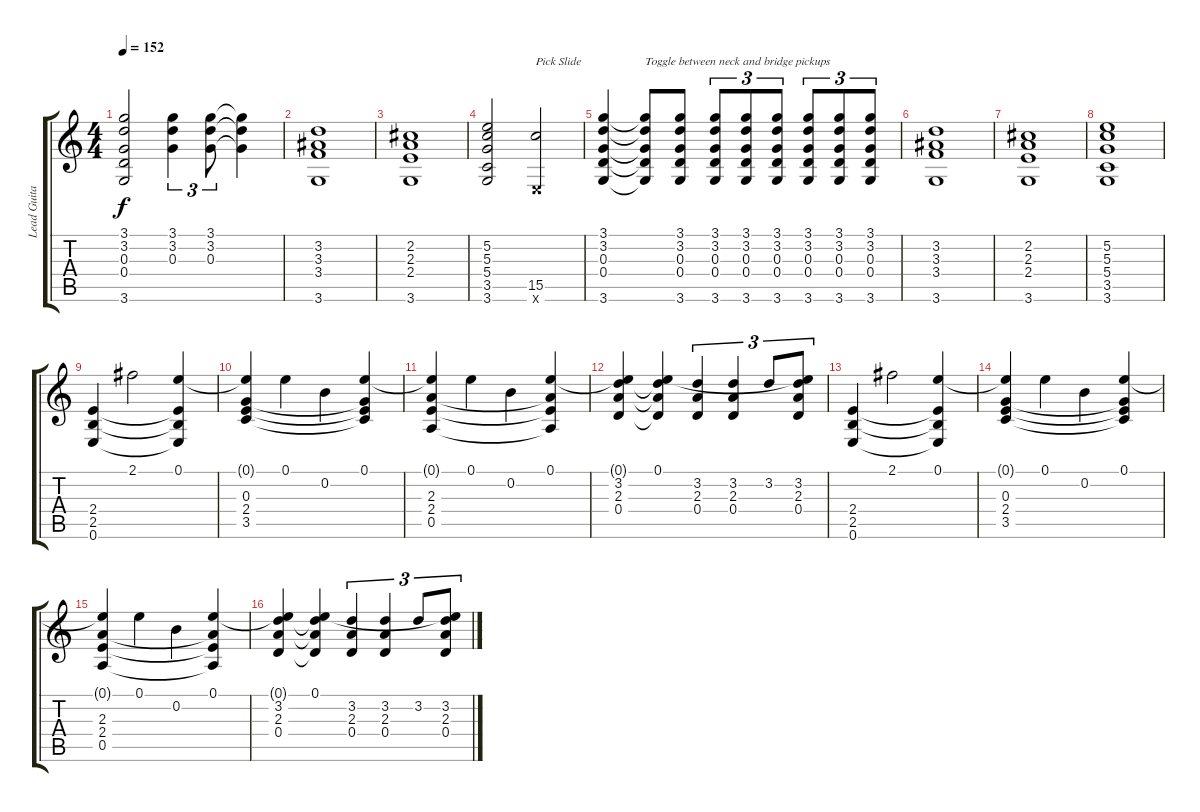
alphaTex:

\track ("Lead Guitar" "Lead Guita") {instrument acousticguitarnylon}
\staff {score tabs}
\tuning (E4 B3 G3 D3 A2 E2) {hide}
\ts (4 4)
\tempo 152
\clef g2
\ks c
(3.1 3.2 0.3 0.4 3.6).2{dy f} (3.1 3.2 0.3).4{tu (3 2)} (3.1 3.2 0.3).8{tu (3 2)} (3.1{t} 3.2{t} 0.3{t}).4 |
(3.2 3.3 3.4 3.6).1 |
(2.2 2.3 2.4 3.6).1 |
(5.2 5.3 5.4 3.5 3.6).2 (15.5 0.6{x}).2{txt "Pick Slide"} |
(3.1 3.2 0.3 0.4 3.6).4 (3.1{t} 3.2{t} 0.3{t} 0.4{t} 3.6{t}).8{txt "Toggle between neck and bridge pickups"} (3.1 3.2 0.3 0.4 3.6).8{instrument distortionguitar} (3.1 3.2 0.3 0.4 3.6).8{tu (3 2) instrument overdrivenguitar} (3.1 3.2 0.3 0.4 3.6).8{tu (3 2) instrument distortionguitar} (3.1 3.2 0.3 0.4 3.6).8{tu (3 2) instrument overdrivenguitar} (3.1 3.2 0.3 0.4 3.6).8{tu (3 2) instrument distortionguitar} (3.1 3.2 0.3 0.4 3.6).8{tu (3 2) instrument overdrivenguitar} (3.1 3.2 0.3 0.4 3.6).8{tu (3 2) instrument distortionguitar} |
(3.2 3.3 3.4 3.6).1{instrument overdrivenguitar} |
(2.2 2.3 2.4 3.6).1 |
(5.2 5.3 5.4 3.5 3.6).1 |
(2.4 2.5 0.6).4 2.1.2 (0.1 2.4{t} 2.5{t} 0.6{t}).4 |
(0.1{t} 0.3 2.4 3.5).4 0.1.4 0.2.4 (0.1 0.3{t} 2.4{t} 3.5{t}).4 |
(0.1{t} 2.3 2.4 0.5).4 0.1.4 0.2.4 (0.1 2.3{t} 2.4{t} 0.5{t}).4 |
(0.1{t} 3.2 2.3 0.4).4 (0.1 3.2{t} 2.3{t} 0.4{t}).4 (3.2 2.3 0.4).4{tu (3 2)} (3.2 2.3 0.4).4{tu (3 2)} 3.2.8{tu (3 2)} (0.1{t} 3.2 2.3 0.4).8{tu (3 2)} |
(2.4 2.5 0.6).4 2.1.2 (0.1 2.4{t} 2.5{t} 0.6{t}).4 |
(0.1{t} 0.3 2.4 3.5).4 0.1.4 0.2.4 (0.1 0.3{t} 2.4{t} 3.5{t}).4 |
(0.1{t} 2.3 2.4 0.5).4 0.1.4 0.2.4 (0.1 2.3{t} 2.4{t} 0.5{t}).4 |
(0.1{t} 3.2 2.3 0.4).4 (0.1 3.2{t} 2.3{t} 0.4{t}).4 (3.2 2.3 0.4).4{tu (3 2)} (3.2 2.3 0.4).4{tu (3 2)} 3.2.8{tu (3 2)} (0.1{t} 3.2 2.3 0.4).8{tu (3 2)}
